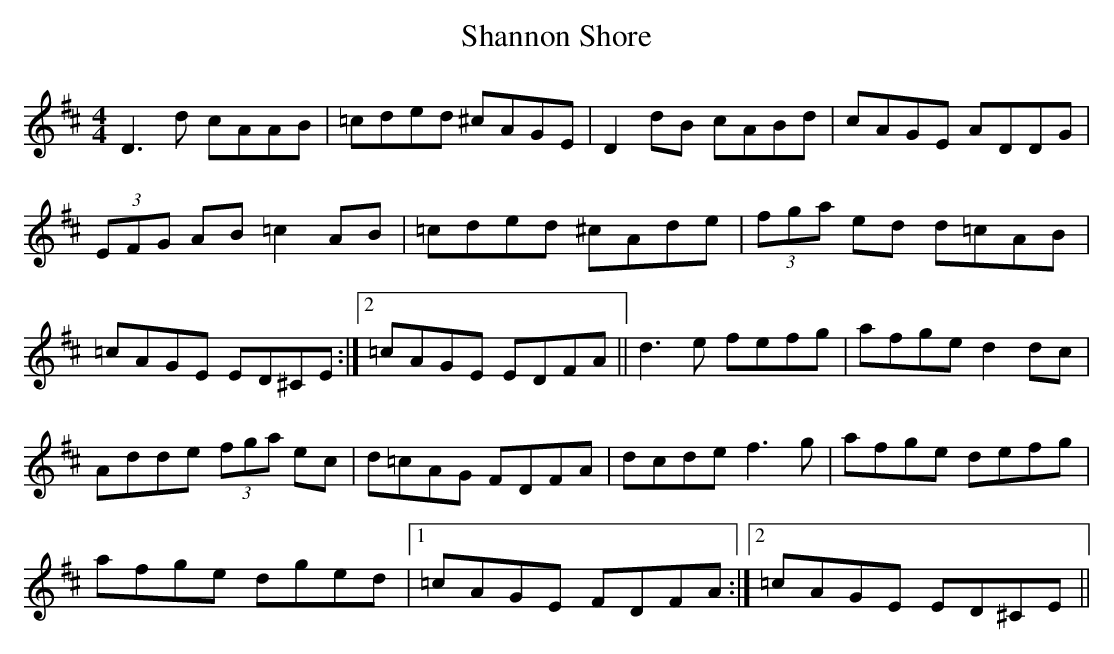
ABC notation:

X:1
T: Shannon Shore
M: 4/4
L: 1/8
K: D
D3 d cAAB | =cded ^cAGE | D2 dB cABd | cAGE ADDG |
(3EFG AB =c2 AB | =cded ^cAde | (3fga ed d=cAB |
1 =cAGE ED^CE :|2 =cAGE EDFA || d3 e fefg | afge d2 dc |
Adde (3fga ec|d=cAG FDFA|dcde f3 g|afge defg|
afge dged|1 =cAGE FDFA :|2 =cAGE ED^CE ||
